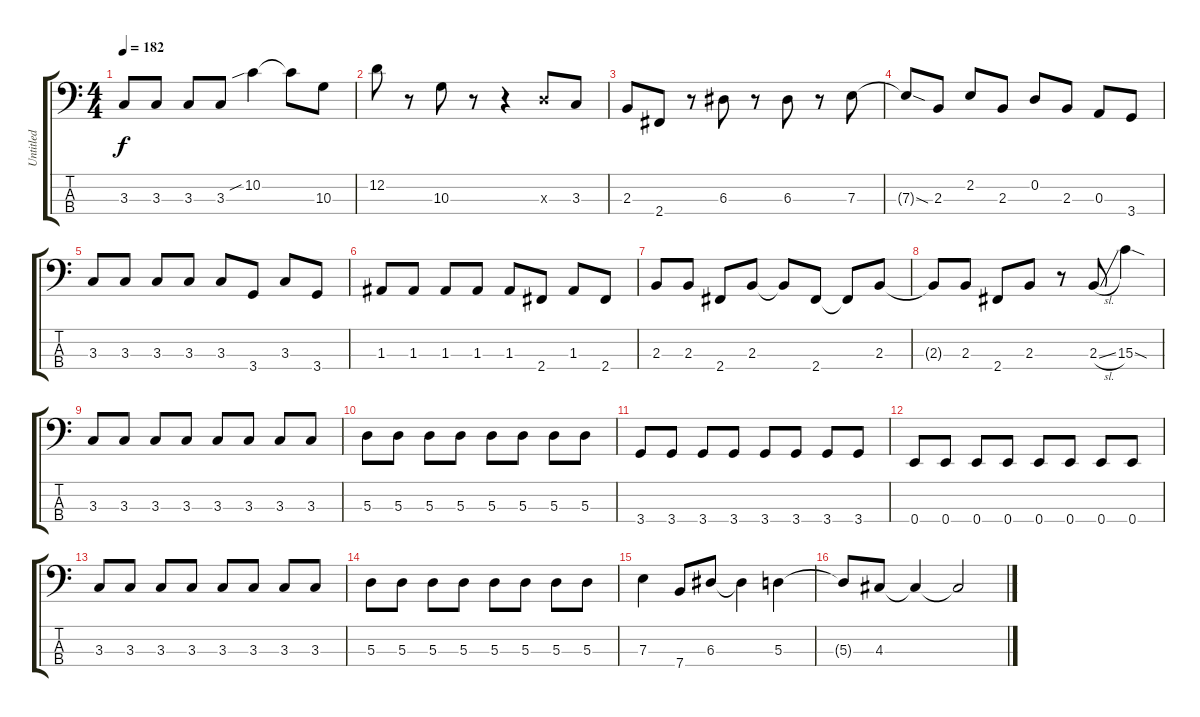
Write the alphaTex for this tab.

\track ("Untitled" "Untitled") {instrument electricbassfinger}
\staff {score tabs}
\tuning (G2 D2 A1 E1) {hide}
\ts (4 4)
\tempo 182
\clef f4
\ks c
3.3.8{dy f} 3.3.8 3.3.8 3.3.8 10.2{sib}.4 10.2{t}.8 10.3.8 |
12.2.8 r.8 10.3.8 r.8 r.4 5.3{x}.8 3.3.8 |
2.3.8 2.4.8 r.8 6.3.8 r.8 6.3.8 r.8 7.3.8 |
7.3{sod t}.8 2.3.8 2.2.8 2.3.8 0.2.8 2.3.8 0.3.8 3.4.8 |
3.3.8 3.3.8 3.3.8 3.3.8 3.3.8 3.4.8 3.3.8 3.4.8 |
1.3.8 1.3.8 1.3.8 1.3.8 1.3.8 2.4.8 1.3.8 2.4.8 |
2.3.8 2.3.8 2.4.8 2.3.8 2.3{t}.8 2.4.8 2.4{t}.8 2.3.8 |
2.3{t}.8 2.3.8 2.4.8 2.3.8 r.8 2.3{sl}.8 15.3{sod}.4 |
3.3.8 3.3.8 3.3.8 3.3.8 3.3.8 3.3.8 3.3.8 3.3.8 |
5.3.8 5.3.8 5.3.8 5.3.8 5.3.8 5.3.8 5.3.8 5.3.8 |
3.4.8 3.4.8 3.4.8 3.4.8 3.4.8 3.4.8 3.4.8 3.4.8 |
0.4.8 0.4.8 0.4.8 0.4.8 0.4.8 0.4.8 0.4.8 0.4.8 |
3.3.8 3.3.8 3.3.8 3.3.8 3.3.8 3.3.8 3.3.8 3.3.8 |
5.3.8 5.3.8 5.3.8 5.3.8 5.3.8 5.3.8 5.3.8 5.3.8 |
7.3.4 7.4.8 6.3.8 6.3{t}.4 5.3.4 |
5.3{t}.8 4.3.8 4.3{t}.4 4.3{t}.2
